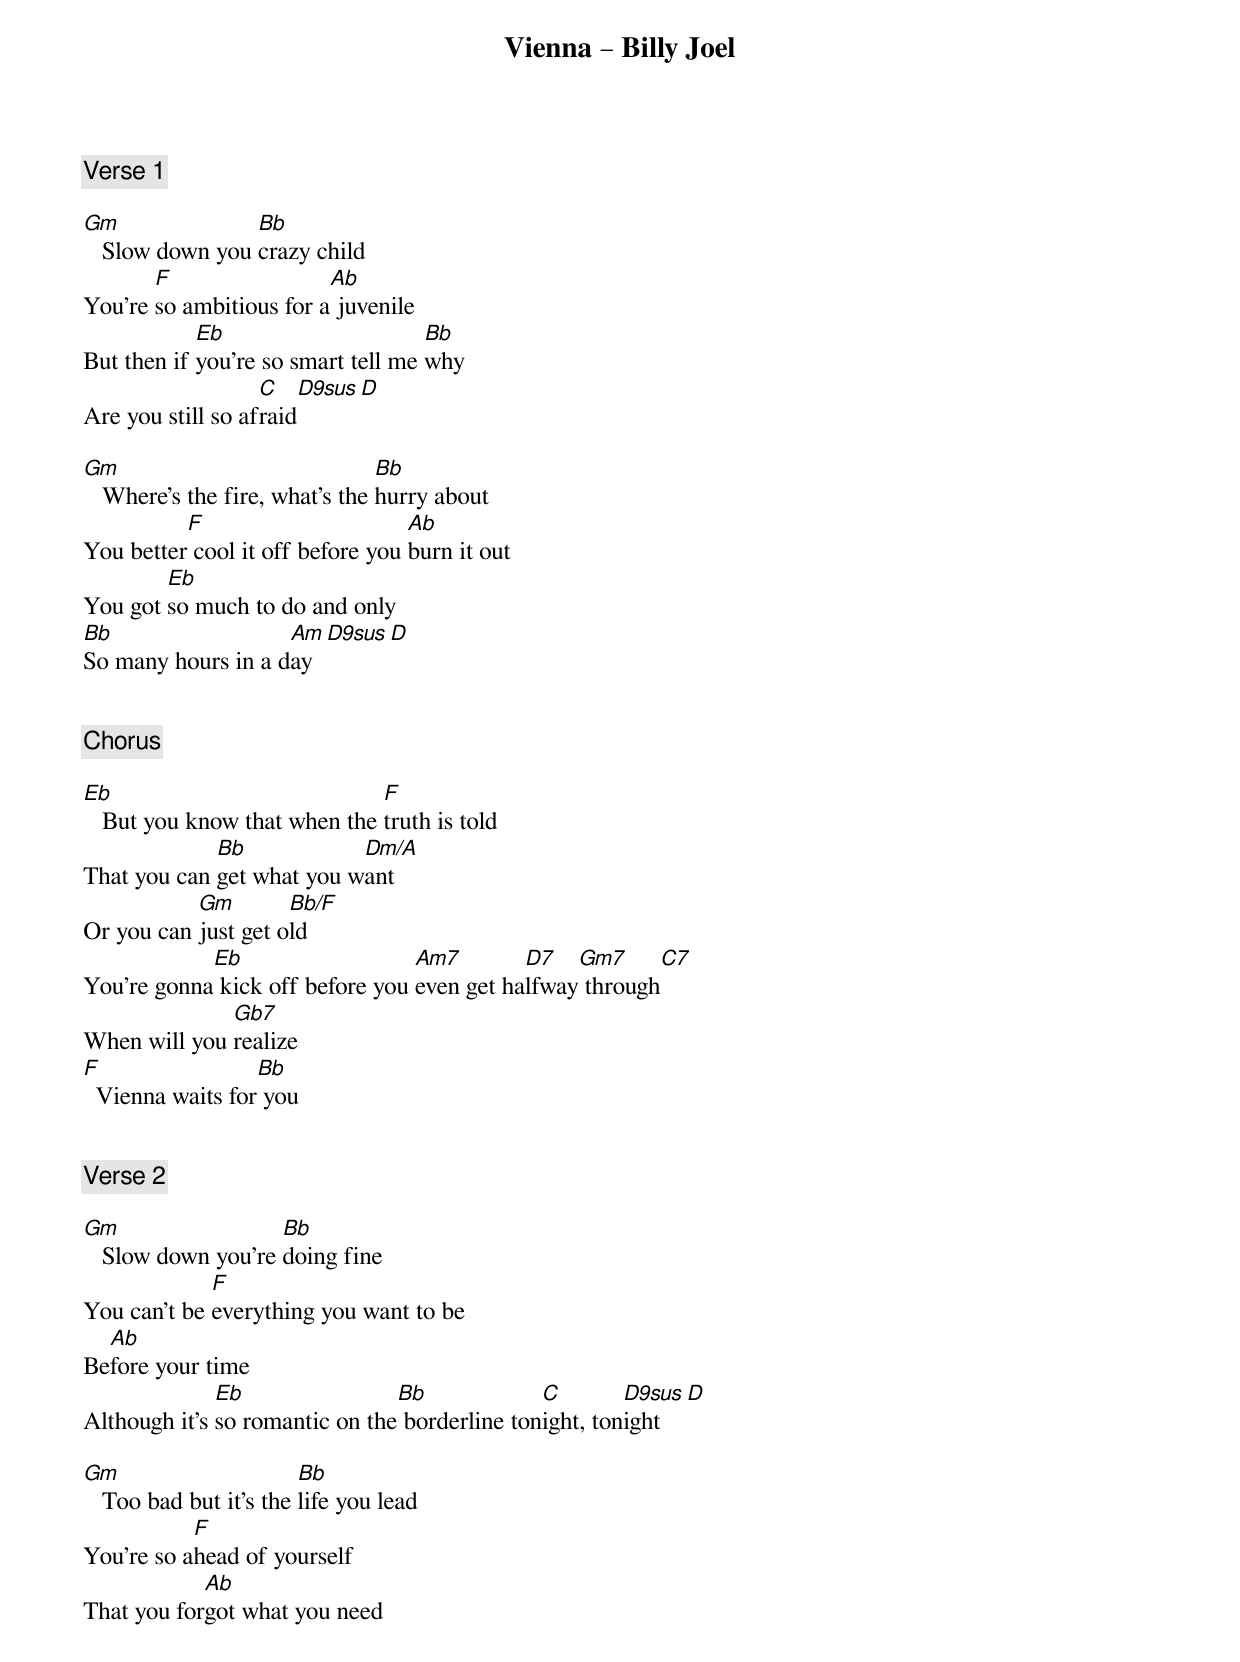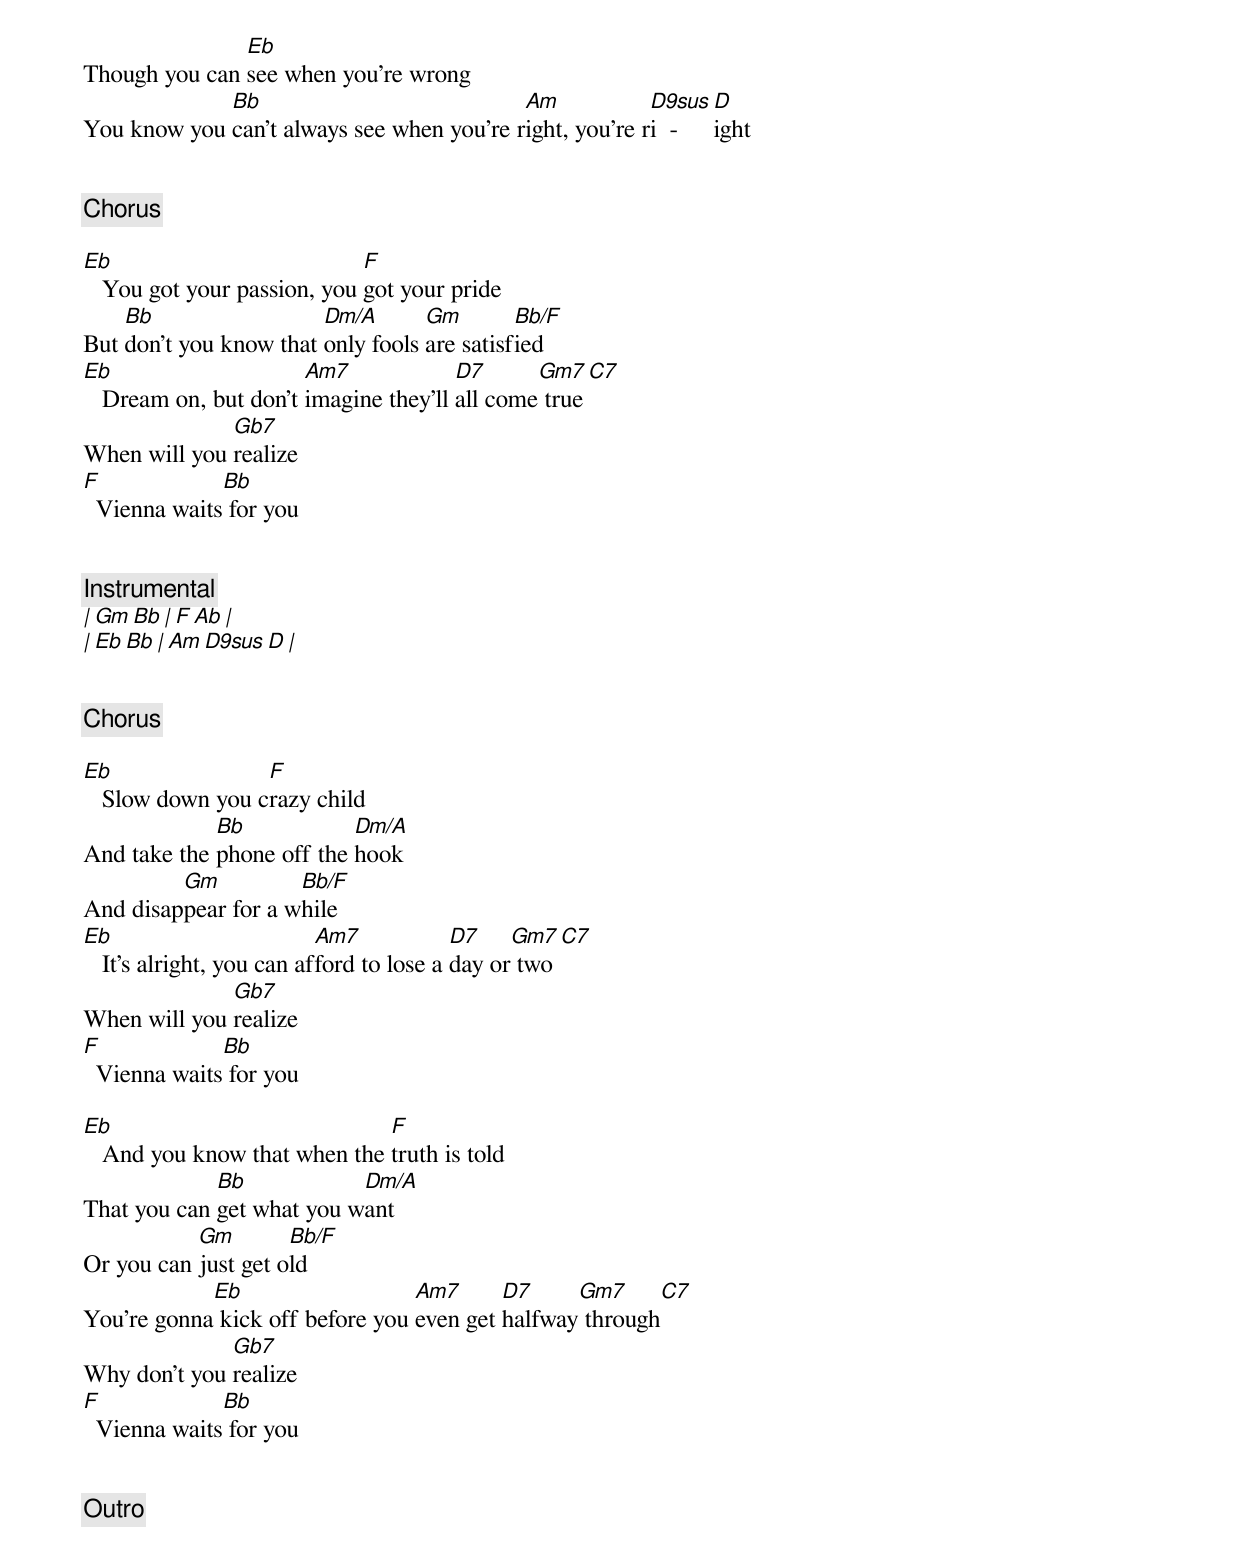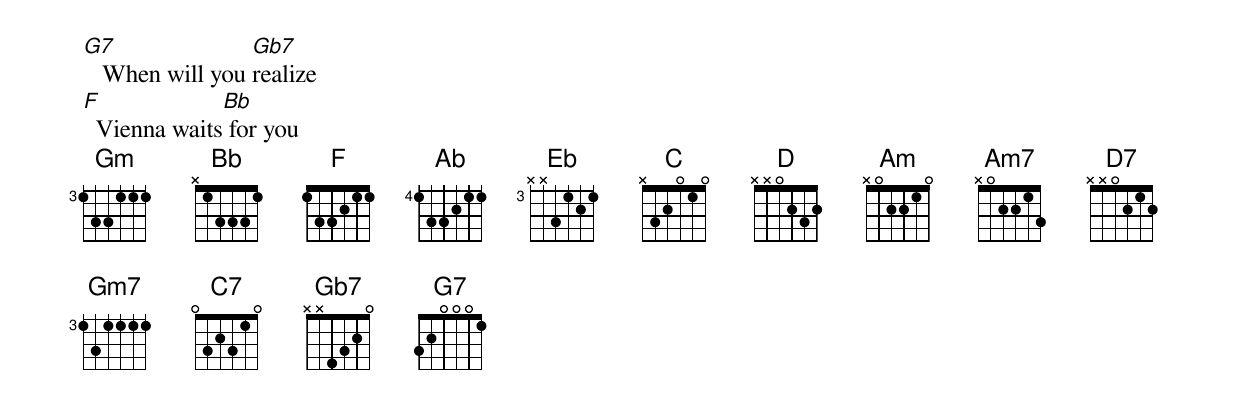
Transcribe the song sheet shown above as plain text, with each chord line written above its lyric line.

Vienna – Billy Joel


[Verse 1]

Gm               Bb
   Slow down you crazy child
       F                 Ab
You're so ambitious for a juvenile
            Eb                      Bb
But then if you're so smart tell me why
                   C    D9sus   D
Are you still so afraid

Gm                              Bb
   Where's the fire, what's the hurry about
          F                       Ab
You better cool it off before you burn it out
        Eb
You got so much to do and only
Bb                  Am    D9sus   D
So many hours in a day


[Chorus]

Eb                            F
   But you know that when the truth is told
             Bb            Dm/A
That you can get what you want
           Gm        Bb/F
Or you can just get old
            Eb                   Am7        D7   Gm7      C7
You're gonna kick off before you even get halfway through
              Gb7
When will you realize
F                 Bb
  Vienna waits for you


[Verse 2]

Gm                  Bb
   Slow down you're doing fine
             F
You can't be everything you want to be
  Ab
Before your time
              Eb                Bb             C        D9sus   D
Although it's so romantic on the borderline tonight, tonight

Gm                      Bb
   Too bad but it's the life you lead
           F
You're so ahead of yourself
            Ab
That you forgot what you need
               Eb
Though you can see when you're wrong
             Bb                            Am            D9sus D
You know you can't always see when you're right, you're ri  -  ight


[Chorus]

Eb                           F
   You got your passion, you got your pride
    Bb                  Dm/A       Gm        Bb/F
But don't you know that only fools are satisfied
Eb                     Am7             D7      Gm7   C7
   Dream on, but don't imagine they'll all come true
              Gb7
When will you realize
F             Bb
  Vienna waits for you


[Instrumental]
| Gm  Bb   | F   Ab      |
| Eb  Bb   | Am  D9sus D |


[Chorus]

Eb                F
   Slow down you crazy child
             Bb            Dm/A
And take the phone off the hook
         Gm          Bb/F
And disappear for a while
Eb                         Am7            D7    Gm7   C7
   It's alright, you can afford to lose a day or two
              Gb7
When will you realize
F             Bb
  Vienna waits for you

Eb                            F
   And you know that when the truth is told
             Bb            Dm/A
That you can get what you want
           Gm        Bb/F
Or you can just get old
            Eb                   Am7      D7     Gm7      C7
You're gonna kick off before you even get halfway through
              Gb7
Why don't you realize
F             Bb
  Vienna waits for you


[Outro]

G7               Gb7
   When will you realize
F             Bb
  Vienna waits for you
